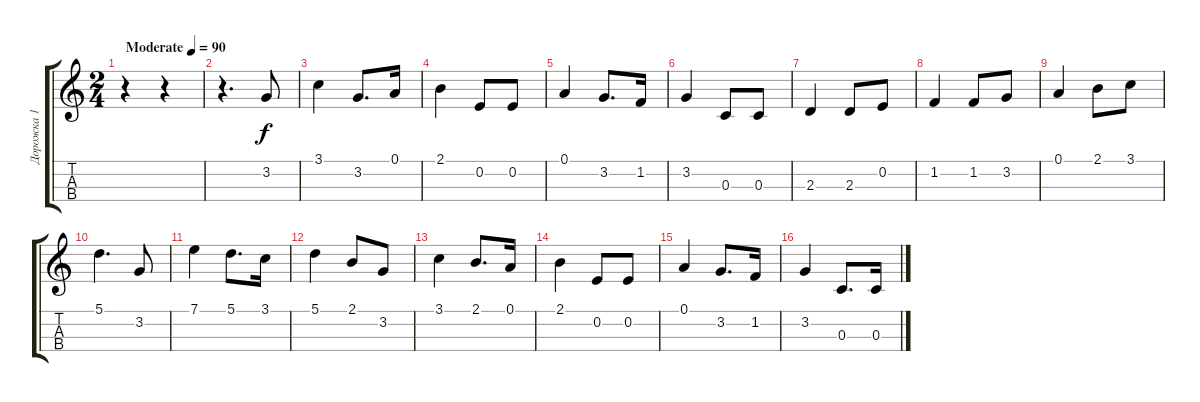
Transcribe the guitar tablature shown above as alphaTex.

\track ("Дорожка 1" "Дорожка 1") {instrument acousticguitarsteel}
\staff {score tabs}
\tuning (A3 E3 C3 G2) {hide}
\ts (2 4)
\tempo (90 "Moderate")
\clef g2
\ks c
r.4{dy f instrument acousticguitarsteel} r.4 |
r.4{d} 3.2.8 |
3.1.4 3.2.8{d} 0.1.16 |
2.1.4 0.2.8 0.2.8 |
0.1.4 3.2.8{d} 1.2.16 |
3.2.4 0.3.8 0.3.8 |
2.3.4 2.3.8 0.2.8 |
1.2.4 1.2.8 3.2.8 |
0.1.4 2.1.8 3.1.8 |
5.1.4{d} 3.2.8 |
7.1.4 5.1.8{d} 3.1.16 |
5.1.4 2.1.8 3.2.8 |
3.1.4 2.1.8{d} 0.1.16 |
2.1.4 0.2.8 0.2.8 |
0.1.4 3.2.8{d} 1.2.16 |
3.2.4 0.3.8{d} 0.3.16
